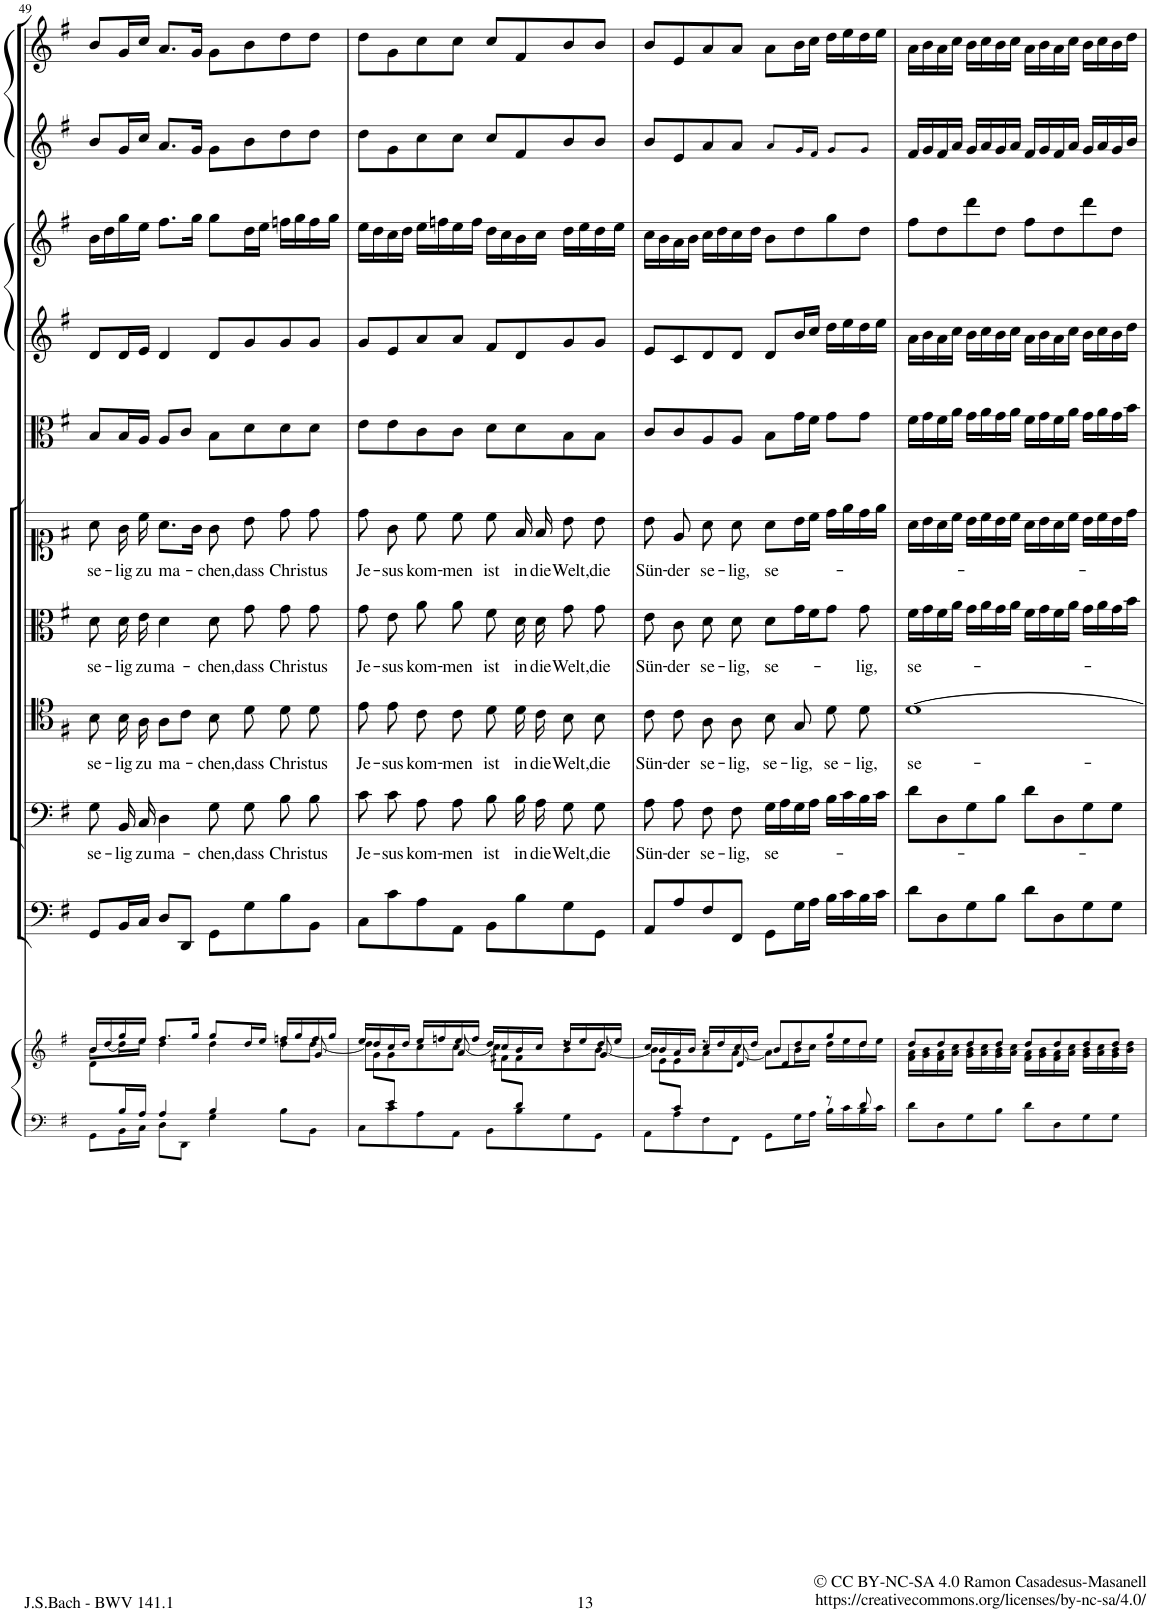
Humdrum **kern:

**kern	**kern	**kern	**kern	**text	**kern	**text	**kern	**text	**kern	**text	**kern	**kern	**kern	**kern	**kern
*part11	*part11	*part10	*part9	*part9	*part8	*part8	*part7	*part7	*part6	*part6	*part5	*part4	*part3	*part2	*part1
*staff12	*staff11	*staff10	*staff9	*staff9	*staff8	*staff8	*staff7	*staff7	*staff6	*staff6	*staff5	*staff4	*staff3	*staff2	*staff1
*I"Piano reduction	*	*I"Continuo	*I"Basso	*	*I"Tenore	*	*I"Alto	*	*I"Soprano	*	*I"Viola	*I"Violino II	*I"Violino I	*I"Oboe II	*I"Oboe I
*I'Pno	*	*	*	*	*	*	*	*	*	*	*	*	*	*I'Ob	*I'Ob
!!LO:PB:g=z
*clefF4	*clefG2	*clefF4	*clefF4	*	*clefC4	*	*clefC3	*	*clefC1	*	*clefC3	*clefG2	*clefG2	*clefG2	*clefG2
*k[f#]	*k[f#]	*k[f#]	*k[f#]	*	*k[f#]	*	*k[f#]	*	*k[f#]	*	*k[f#]	*k[f#]	*k[f#]	*k[f#]	*k[f#]
*M4/4	*M4/4	*M4/4	*M4/4	*	*M4/4	*	*M4/4	*	*M4/4	*	*M4/4	*M4/4	*M4/4	*M4/4	*M4/4
*met(c)	*met(c)	*met(c)	*met(c)	*	*met(c)	*	*met(c)	*	*met(c)	*	*met(c)	*met(c)	*met(c)	*met(c)	*met(c)
=49	=49	=49	=49	=49	=49	=49	=49	=49	=49	=49	=49	=49	=49	=49	=49
*^	*^	*	*	*	*	*	*	*	*	*	*	*	*	*	*
*	*	*	*^	*	*	*	*	*	*	*	*	*	*	*	*	*	*
!	!	!	!	!	!	!	!LO:LY:b	!	!LO:LY:b	!	!LO:LY:b	!	!LO:LY:b	!	!	!	!	!
8ryy	8GG\L	16b/LL	8b\L	8d\L	8GG/L	8G\	se-	8B\	se-	8d\	se-	8a\	se-	8B/L	8d/L	16b\LL	8b/L	8b/L
.	.	[<16dd/	.	.	.	.	.	.	.	.	.	.	.	.	.	16dd\	.	.
!	!	!	!	!	!	!	!LO:LY:b	!	!LO:LY:b	!	!LO:LY:b	!	!LO:LY:b	!	!	!	!	!
16B/L	16BB\L	16gg/	16dd\L]	2.ryy	16BB/L	16BB/	-lig	16B\	-lig	16d\	-lig	16g\	-lig	16B/L	16d/L	16gg\	16g/L	16g/L
!	!	!	!	!	!	!	!LO:LY:b	!	!LO:LY:b	!	!LO:LY:b	!	!LO:LY:b	!	!	!	!	!
16A/JJ	16C\JJ	16ee/JJ	16ee\JJ	.	16C/JJ	16C/	zu	16A\	zu	16e\	zu	16cc\	zu	16A/JJ	16e/JJ	16ee\JJ	16cc/JJ	16cc/JJ
!	!	!	!	!	!	!	!LO:LY:b	!	!LO:LY:b	!	!LO:LY:b	!	!LO:LY:b	!	!	!	!	!
4A/	8D\L	8.ff#/L	4dd\	.	8D/L	4D\	ma-	8A\L	ma-	4d\	ma-	8.a\L	ma-	8A/L	4d/	8.ff#\L	8.a/L	8.a/L
.	8DD\J	.	.	.	8DD/J	.	.	8c\J	.	.	.	.	.	8c/J	.	.	.	.
.	.	16gg/Jk	.	.	.	.	.	.	.	.	.	16g\Jk	.	.	.	16gg\Jk	16g/Jk	16g/Jk
!	!	!	!	!	!	!	!LO:LY:b	!	!LO:LY:b	!	!LO:LY:b	!	!LO:LY:b	!	!	!	!	!
4B/	4G\	8gg/L	4dd\	.	8GG\L	8G\	-chen,	8B\	-chen,	8d\	-chen,	8g\	-chen,	8B\L	8d/L	8gg\L	8g\L	8g\L
!	!	!	!	!	!	!	!LO:LY:b	!	!LO:LY:b	!	!LO:LY:b	!	!LO:LY:b	!	!	!	!	!
.	.	16dd/L	.	.	8G\	8G\	dass	8d\	dass	8g\	dass	8b\	dass	8d\	8g/	16dd\L	8b\	8b\
.	.	16ee/JJ	.	.	.	.	.	.	.	.	.	.	.	.	.	16ee\JJ	.	.
!	!	!	!	!	!	!	!LO:LY:b	!	!LO:LY:b	!	!LO:LY:b	!	!LO:LY:b	!	!	!	!	!
8r	8B\L	16ffn/LL	8dd\L	.	8B\	8B\	Chri-	8d\	Chri-	8g\	Chri-	8dd\	Chri-	8d\	8g/	16ffn\LL	8dd\	8dd\
.	.	16gg/	.	.	.	.	.	.	.	.	.	.	.	.	.	16gg\	.	.
!	!	!	!	!	!	!	!LO:LY:b	!	!LO:LY:b	!	!LO:LY:b	!	!LO:LY:b	!	!	!	!	!
8ryy	8BB\J	16ff/	[8dd\J	8g/	8BB\J	8B\	-stus	8d\	-stus	8g\	-stus	8dd\	-stus	8d\J	8g/J	16ff\	8dd\J	8dd\J
.	.	16gg/JJ	.	.	.	.	.	.	.	.	.	.	.	.	.	16gg\JJ	.	.
=50	=50	=50	=50	=50	=50	=50	=50	=50	=50	=50	=50	=50	=50	=50	=50	=50	=50	=50
!	!	!	!	!	!	!	!LO:LY:b	!	!LO:LY:b	!	!LO:LY:b	!	!LO:LY:b	!	!	!	!	!
8ryy	8C\L	16ee/LL	8dd\L]	8g\L	8C\L	8c\	Je-	8e\	Je-	8g\	Je-	8dd\	Je-	8e\L	8g/L	16ee\LL	8dd\L	8dd\L
.	.	16dd/	.	.	.	.	.	.	.	.	.	.	.	.	.	16dd\	.	.
!	!	!	!	!	!	!	!LO:LY:b	!	!LO:LY:b	!	!LO:LY:b	!	!LO:LY:b	!	!	!	!	!
8e/J	8c\	16cc/	8g\	4ryy	8c\	8c\	-sus	8e\	-sus	8e\	-sus	8g\	-sus	8e\	8e/	16cc\	8g\	8g\
.	.	16dd/JJ	.	.	.	.	.	.	.	.	.	.	.	.	.	16dd\JJ	.	.
!	!	!	!	!	!	!	!LO:LY:b	!	!LO:LY:b	!	!LO:LY:b	!	!LO:LY:b	!	!	!	!	!
8r	8A\	16ee/LL	8cc\	.	8A\	8A\	kom-	8c\	kom-	8a\	kom-	8cc\	kom-	8c\	8a/	16ee\LL	8cc\	8cc\
.	.	16ffn/	.	.	.	.	.	.	.	.	.	.	.	.	.	16ffn\	.	.
!	!	!	!	!	!	!	!LO:LY:b	!	!LO:LY:b	!	!LO:LY:b	!	!LO:LY:b	!	!	!	!	!
4ryy	8AA\J	16ee/	[8cc\J	8a/	8AA\J	8A\	-men	8c\	-men	8a\	-men	8cc\	-men	8c\J	8a/J	16ee\	8cc\J	8cc\J
.	.	16ff/JJ	.	.	.	.	.	.	.	.	.	.	.	.	.	16ff\JJ	.	.
!	!	!	!	!	!	!	!LO:LY:b	!	!LO:LY:b	!	!LO:LY:b	!	!LO:LY:b	!	!	!	!	!
.	8BB\L	16dd/LL	8cc\L]	8f#X\L	8BB\L	8B\	ist	8d\	ist	8f#\	ist	8cc\	ist	8d\L	8f#/L	16dd\LL	8cc/L	8cc/L
.	.	16cc/	.	.	.	.	.	.	.	.	.	.	.	.	.	16cc\	.	.
!	!	!	!	!	!	!	!LO:LY:b	!	!LO:LY:b	!	!LO:LY:b	!	!LO:LY:b	!	!	!	!	!
8d/J	8B\	16b/	8f#\	4ryy	8B\	16B\	in	16d\	in	16d\	in	16f#/	in	8d\	8d/	16b\	8f#/	8f#/
!	!	!	!	!	!	!	!LO:LY:b	!	!LO:LY:b	!	!LO:LY:b	!	!LO:LY:b	!	!	!	!	!
.	.	16cc/JJ	.	.	.	16A\	die	16c\	die	16d\	die	16f#/	die	.	.	16cc\JJ	.	.
!	!	!	!	!	!	!	!LO:LY:b	!	!LO:LY:b	!	!LO:LY:b	!	!LO:LY:b	!	!	!	!	!
8r	8G\	16dd/LL	8b\	.	8G\	8G\	Welt,	8B\	Welt,	8g\	Welt,	8b\	Welt,	8B\	8g/	16dd\LL	8b/	8b/
.	.	16ee/	.	.	.	.	.	.	.	.	.	.	.	.	.	16ee\	.	.
!	!	!	!	!	!	!	!LO:LY:b	!	!LO:LY:b	!	!LO:LY:b	!	!LO:LY:b	!	!	!	!	!
8ryy	8GG\J	16dd/	[8b\J	8g/	8GG\J	8G\	die	8B\	die	8g\	die	8b\	die	8B\J	8g/J	16dd\	8b/J	8b/J
.	.	16ee/JJ	.	.	.	.	.	.	.	.	.	.	.	.	.	16ee\JJ	.	.
=51	=51	=51	=51	=51	=51	=51	=51	=51	=51	=51	=51	=51	=51	=51	=51	=51	=51	=51
!	!	!	!	!	!	!	!LO:LY:b	!	!LO:LY:b	!	!LO:LY:b	!	!LO:LY:b	!	!	!	!	!
8ryy	8AA\L	16cc/LL	8b\L]	8e\L	8AA/L	8A\	Sün-	8c\	Sün-	8e\	Sün-	8b\	Sün-	8c/L	8e/L	16cc\LL	8b/L	8b/L
.	.	16b/	.	.	.	.	.	.	.	.	.	.	.	.	.	16b\	.	.
!	!	!	!	!	!	!	!LO:LY:b	!	!LO:LY:b	!	!LO:LY:b	!	!LO:LY:b	!	!	!	!	!
8c/J	8A\	16a/	8e\	4ryy	8A/	8A\	-der	8c\	-der	8c\	-der	8e/	-der	8c/	8c/	16a\	8e/	8e/
.	.	16b/JJ	.	.	.	.	.	.	.	.	.	.	.	.	.	16b\JJ	.	.
!	!	!	!	!	!	!	!LO:LY:b	!	!LO:LY:b	!	!LO:LY:b	!	!LO:LY:b	!	!	!	!	!
8r	8F#\	16cc/LL	8a\	.	8F#/	8F#\	se-	8A\	se-	8d\	se-	8a\	se-	8A/	8d/	16cc\LL	8a/	8a/
.	.	16dd/	.	.	.	.	.	.	.	.	.	.	.	.	.	16dd\	.	.
!	!	!	!	!	!	!	!LO:LY:b	!	!LO:LY:b	!	!LO:LY:b	!	!LO:LY:b	!	!	!	!	!
4.ryy	8FF#\J	16cc/	[8a\J	8d/	8FF#/J	8F#\	-lig,	8A\	-lig,	8d\	-lig,	8a\	-lig,	8A/J	8d/J	16cc\	8a/J	8a/J
.	.	16dd/JJ	.	.	.	.	.	.	.	.	.	.	.	.	.	16dd\JJ	.	.
!	!	!	!	!	!	!	!LO:LY:b	!	!LO:LY:b	!	!LO:LY:b	!	!LO:LY:b	!	!	!	!	!
.	8GG\L	8b/L	8a\L]	4d/	8GG\L	16G\LL	se-	8B\	se-	8d\L	se-	8a\L	se-	8B\L	8d/L	8b\L	8a!/L	8a\L
.	.	.	.	.	.	16A\	.	.	.	.	.	.	.	.	.	.	.	.
!	!	!	!	!	!	!	!	!	!LO:LY:b	!	!	!	!	!	!	!	!	!
.	16G\L	8dd/	16b\L	.	16G\L	16G\	.	8G/	-lig,	16g\L	.	16b\L	.	16g\L	16b/L	8dd\	16g!/L	16b\L
.	16A\JJ	.	16cc\JJ	.	16A\JJ	16A\JJ	.	.	.	16f#\J	.	16cc\JJ	.	16f#\JJ	16cc/JJ	.	16f#!/JJ	16cc\JJ
!	!	!	!	!	!	!	!	!	!LO:LY:b	!	!	!	!	!	!	!	!	!
8r	16B\LL	8gg/	16dd\LL	4ryy	16B\LL	16B\LL	.	8d\	se-	8g\J	.	16dd\LL	.	8g\L	16dd\LL	8gg\	8g!/L	16dd\LL
.	16c\	.	16ee\	.	16c\	16c\	.	.	.	.	.	16ee\	.	.	16ee\	.	.	16ee\
!	!	!	!	!	!	!	!	!	!LO:LY:b	!	!LO:LY:b	!	!	!	!	!	!	!
8d/	16B\	8dd/J	16dd\	.	16B\	16B\	.	8d\	-lig,	8g\	-lig,	16dd\	.	8g\J	16dd\	8dd\J	8g!/J	16dd\
.	16c\JJ	.	16ee\JJ	.	16c\JJ	16c\JJ	.	.	.	.	.	16ee\JJ	.	.	16ee\JJ	.	.	16ee\JJ
*	*	*	*v	*v	*	*	*	*	*	*	*	*	*	*	*	*	*	*
=52	=52	=52	=52	=52	=52	=52	=52	=52	=52	=52	=52	=52	=52	=52	=52	=52	=52
!	!	!	!	!	!	!	!	!LO:LY:b	!	!LO:LY:b	!	!	!	!	!	!	!
*v	*v	*	*	*	*	*	*	*	*	*	*	*	*	*	*	*	*
8d\L	8dd/L	16f#\ 16a\LL	8d\L	8d\L	.	[1d	se-	16f#\LL	se-	16a\LL	.	16f#\LL	16a\LL	8ff#\L	16f#/LL	16a\LL
.	.	16g\ 16b\	.	.	.	.	.	16g\	.	16b\	.	16g\	16b\	.	16g/	16b\
8D\	8dd/	16f#\ 16a\	8D\	8D\	.	.	.	16f#\	.	16a\	.	16f#\	16a\	8dd\	16f#/	16a\
.	.	16a\ 16cc\JJ	.	.	.	.	.	16a\JJ	.	16cc\JJ	.	16a\JJ	16cc\JJ	.	16a/JJ	16cc\JJ
8G\	8dd/	16g\ 16b\LL	8G\	8G\	.	.	.	16g\LL	.	16b\LL	.	16g\LL	16b\LL	8ddd\	16g/LL	16b\LL
.	.	16a\ 16cc\	.	.	.	.	.	16a\	.	16cc\	.	16a\	16cc\	.	16a/	16cc\
8B\J	8dd/J	16g\ 16b\	8B\J	8B\J	.	.	.	16g\	.	16b\	.	16g\	16b\	8dd\J	16g/	16b\
.	.	16a\ 16cc\JJ	.	.	.	.	.	16a\JJ	.	16cc\JJ	.	16a\JJ	16cc\JJ	.	16a/JJ	16cc\JJ
8d\L	8dd/L	16f#\ 16a\LL	8d\L	8d\L	.	.	.	16f#\LL	.	16a\LL	.	16f#\LL	16a\LL	8ff#\L	16f#/LL	16a\LL
.	.	16g\ 16b\	.	.	.	.	.	16g\	.	16b\	.	16g\	16b\	.	16g/	16b\
8D\	8dd/	16f#\ 16a\	8D\	8D\	.	.	.	16f#\	.	16a\	.	16f#\	16a\	8dd\	16f#/	16a\
.	.	16a\ 16cc\JJ	.	.	.	.	.	16a\JJ	.	16cc\JJ	.	16a\JJ	16cc\JJ	.	16a/JJ	16cc\JJ
8G\	8dd/	16g\ 16b\LL	8G\	8G\	.	.	.	16g\LL	.	16b\LL	.	16g\LL	16b\LL	8ddd\	16g/LL	16b\LL
.	.	16a\ 16cc\	.	.	.	.	.	16a\	.	16cc\	.	16a\	16cc\	.	16a/	16cc\
8G\J	8dd/J	16g\ 16b\	8G\J	8G\J	.	.	.	16g\	.	16b\	.	16g\	16b\	8dd\J	16g/	16b\
.	.	16b\ 16dd\JJ	.	.	.	.	.	16b\JJ	.	16dd\JJ	.	16b\JJ	16dd\JJ	.	16b/JJ	16dd\JJ
*	*v	*v	*	*	*	*	*	*	*	*	*	*	*	*	*	*
=	=	=	=	=	=	=	=	=	=	=	=	=	=	=	=
*-	*-	*-	*-	*-	*-	*-	*-	*-	*-	*-	*-	*-	*-	*-	*-
